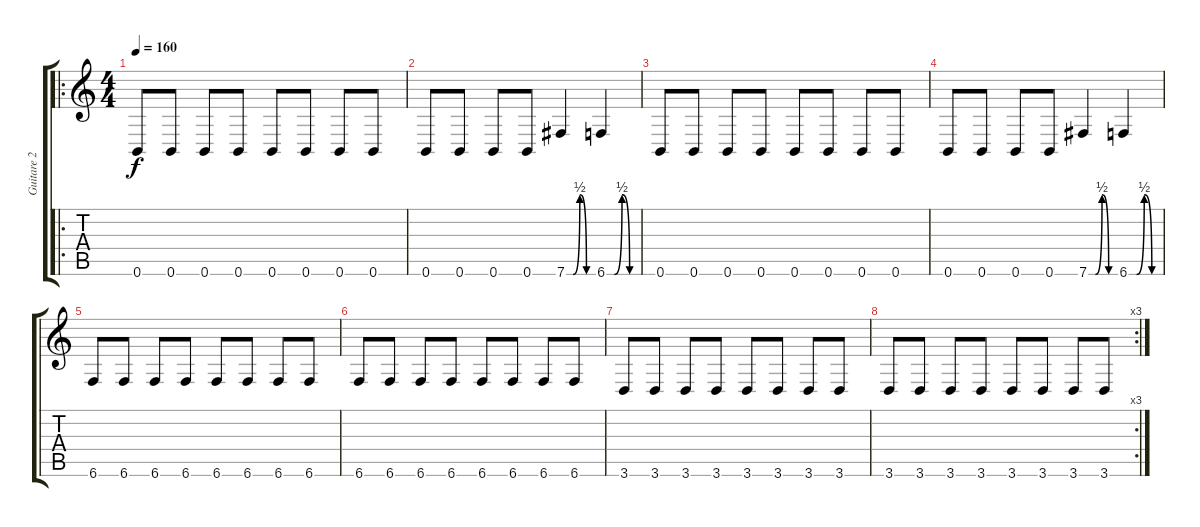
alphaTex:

\track ("Guitare 2" "Guitare 2") {instrument distortionguitar}
\staff {score tabs}
\tuning (B3 Gb3 D3 A2 E2 B1) {hide}
\ro
\ts (4 4)
\tempo 160
\clef g2
\ks c
0.6.8{dy f} 0.6.8 0.6.8 0.6.8 0.6.8 0.6.8 0.6.8 0.6.8 |
0.6.8 0.6.8 0.6.8 0.6.8 7.6{be (custom 0 0 15 0 30 2 45 0 60 0)}.4 6.6{be (custom 0 0 15 0 30 2 45 0 60 0)}.4 |
0.6.8 0.6.8 0.6.8 0.6.8 0.6.8 0.6.8 0.6.8 0.6.8 |
0.6.8 0.6.8 0.6.8 0.6.8 7.6{be (custom 0 0 15 0 30 2 45 0 60 0)}.4 6.6{be (custom 0 0 15 0 30 2 45 0 60 0)}.4 |
6.6.8 6.6.8 6.6.8 6.6.8 6.6.8 6.6.8 6.6.8 6.6.8 |
6.6.8 6.6.8 6.6.8 6.6.8 6.6.8 6.6.8 6.6.8 6.6.8 |
3.6.8 3.6.8 3.6.8 3.6.8 3.6.8 3.6.8 3.6.8 3.6.8 |
\rc 3
3.6.8 3.6.8 3.6.8 3.6.8 3.6.8 3.6.8 3.6.8 3.6.8
